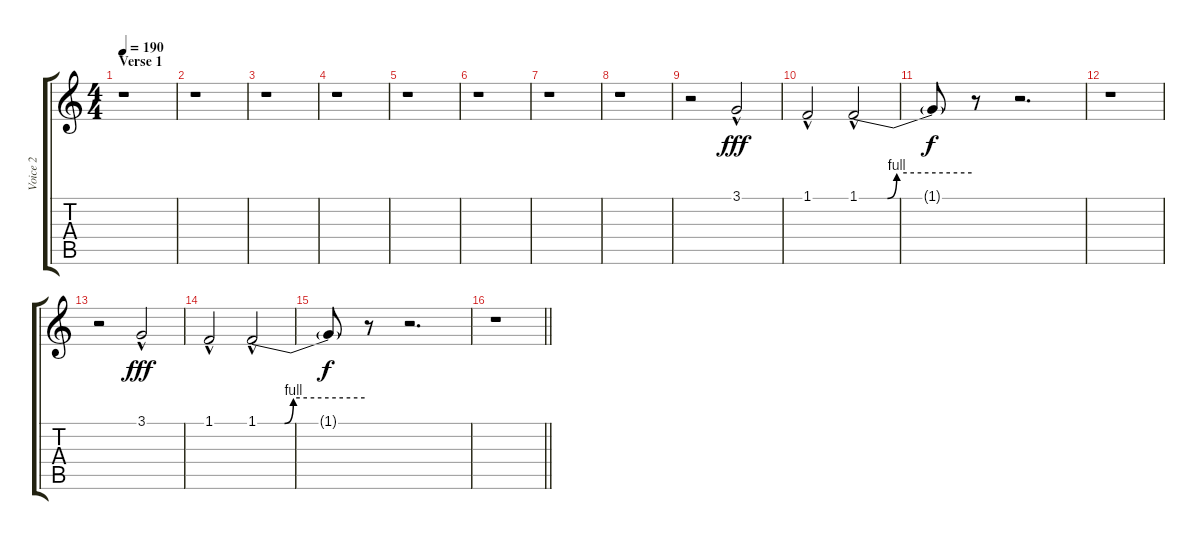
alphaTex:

\track ("Voice 2" "Voice 2") {instrument lead2sawtooth}
\staff {score tabs}
\tuning (E4 B3 G3 D3 A2 E2) {hide}
\ts (4 4)
\section ("" "Verse 1")
\tempo 190
\clef g2
\ks c
r.1{dy fff} |
r.1 |
r.1 |
r.1 |
r.1 |
r.1 |
r.1 |
r.1 |
r.2 3.1{hac}.2 |
1.1{hac}.2 1.1{be (custom 0 0 15 0 20 4 60 4) hac}.2 |
1.1{t}.8{dy f} r.8 r.2{d} |
r.1 |
r.2 3.1{hac}.2{dy fff} |
1.1{hac}.2 1.1{be (custom 0 0 15 0 20 4 60 4) hac}.2 |
1.1{t}.8{dy f} r.8 r.2{d} |
\barLineRight lightlight
r.1
